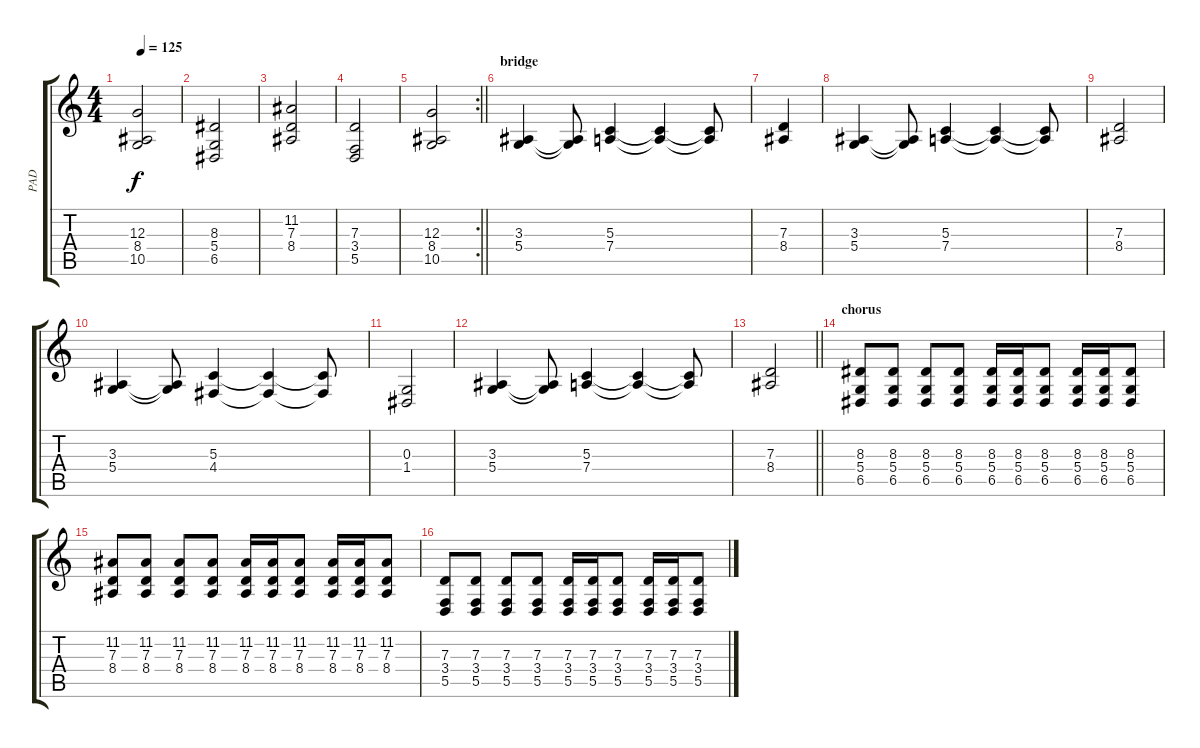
\track ("PAD" "PAD") {instrument pad4choir}
\staff {score tabs}
\tuning (E4 B3 G3 D3 A2 D2) {hide}
\ts (4 4)
\tempo 125
\clef g2
\ks c
(12.3 8.4 10.5).2{dy f} |
(8.3 5.4 6.5).2{volume 12 instrument pad5bowed} |
(11.2 7.3 8.4).2 |
(7.3 3.4 5.5).2 |
\rc 2
\barLineRight lightlight
(12.3 8.4 10.5).2 |
\section ("" "bridge")
(3.3 5.4).4 (3.3{t} 5.4{t}).8 (5.3 7.4).4 (5.3{t} 7.4{t}).4 (5.3{t} 7.4{t}).8 |
(7.3 8.4).4 |
(3.3 5.4).4 (3.3{t} 5.4{t}).8 (5.3 7.4).4 (5.3{t} 7.4{t}).4 (5.3{t} 7.4{t}).8 |
(7.3 8.4).2 |
(3.3 5.4).4 (3.3{t} 5.4{t}).8 (5.3 4.4).4 (5.3{t} 4.4{t}).4 (5.3{t} 4.4{t}).8 |
(0.3 1.4).2 |
(3.3 5.4).4 (3.3{t} 5.4{t}).8 (5.3 7.4).4 (5.3{t} 7.4{t}).4 (5.3{t} 7.4{t}).8 |
\barLineRight lightlight
(7.3 8.4).2 |
\section ("" "chorus")
(8.3 5.4 6.5).8{instrument pad4choir} (8.3 5.4 6.5).8 (8.3 5.4 6.5).8 (8.3 5.4 6.5).8 (8.3 5.4 6.5).16 (8.3 5.4 6.5).16 (8.3 5.4 6.5).8 (8.3 5.4 6.5).16 (8.3 5.4 6.5).16 (8.3 5.4 6.5).8 |
(11.2 7.3 8.4).8 (11.2 7.3 8.4).8 (11.2 7.3 8.4).8 (11.2 7.3 8.4).8 (11.2 7.3 8.4).16 (11.2 7.3 8.4).16 (11.2 7.3 8.4).8 (11.2 7.3 8.4).16 (11.2 7.3 8.4).16 (11.2 7.3 8.4).8 |
(7.3 3.4 5.5).8 (7.3 3.4 5.5).8 (7.3 3.4 5.5).8 (7.3 3.4 5.5).8 (7.3 3.4 5.5).16 (7.3 3.4 5.5).16 (7.3 3.4 5.5).8 (7.3 3.4 5.5).16 (7.3 3.4 5.5).16 (7.3 3.4 5.5).8
